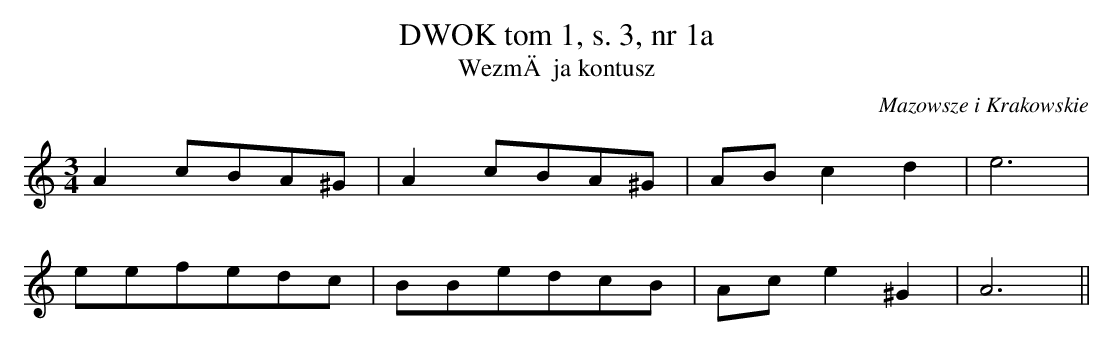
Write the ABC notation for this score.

X:1
T: DWOK tom 1, s. 3, nr 1a
T: WezmÄ ja kontusz
O: Mazowsze i Krakowskie
M: 3/4
L: 1/8
K: C
A2cBA^G | A2cBA^G | ABc2d2 | e6 |
eefedc | BBedcB | Ace2^G2 | A6||
